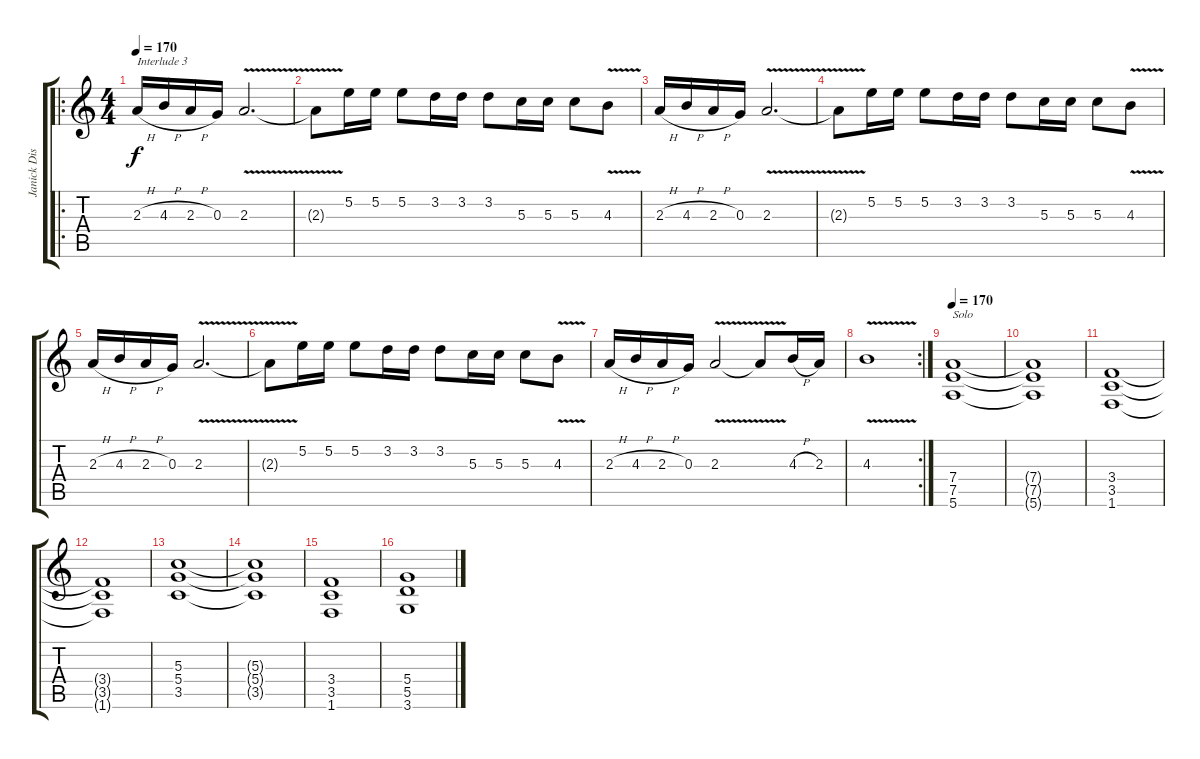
\track ("Janick Distortion" "Janick Dis") {instrument distortionguitar}
\staff {score tabs}
\tuning (E4 B3 G3 D3 A2 E2) {hide}
\ro
\ts (4 4)
\tempo 170
\clef g2
\ks c
2.3{h}.16{txt "Interlude 3" dy f} 4.3{h}.16 2.3{h}.16 0.3.16 2.3{v}.2{d} |
2.3{t}.8 5.2.16 5.2.16 5.2.8 3.2.16 3.2.16 3.2.8 5.3.16 5.3.16 5.3.8 4.3{v}.8 |
2.3{h}.16 4.3{h}.16 2.3{h}.16 0.3.16 2.3{v}.2{d} |
2.3{t}.8 5.2.16 5.2.16 5.2.8 3.2.16 3.2.16 3.2.8 5.3.16 5.3.16 5.3.8 4.3{v}.8 |
2.3{h}.16 4.3{h}.16 2.3{h}.16 0.3.16 2.3{v}.2{d} |
2.3{t}.8 5.2.16 5.2.16 5.2.8 3.2.16 3.2.16 3.2.8 5.3.16 5.3.16 5.3.8 4.3{v}.8 |
2.3{h}.16 4.3{h}.16 2.3{h}.16 0.3.16 2.3{v}.2 2.3{t}.8 4.3{h}.16 2.3.16 |
\rc 2
4.3{v}.1 |
\tempo 170
(7.4 7.5 5.6).1{txt "Solo"} |
(7.4{t} 7.5{t} 5.6{t}).1 |
(3.4 3.5 1.6).1 |
(3.4{t} 3.5{t} 1.6{t}).1 |
(5.3 5.4 3.5).1 |
(5.3{t} 5.4{t} 3.5{t}).1 |
(3.4 3.5 1.6).1 |
(5.4 5.5 3.6).1
